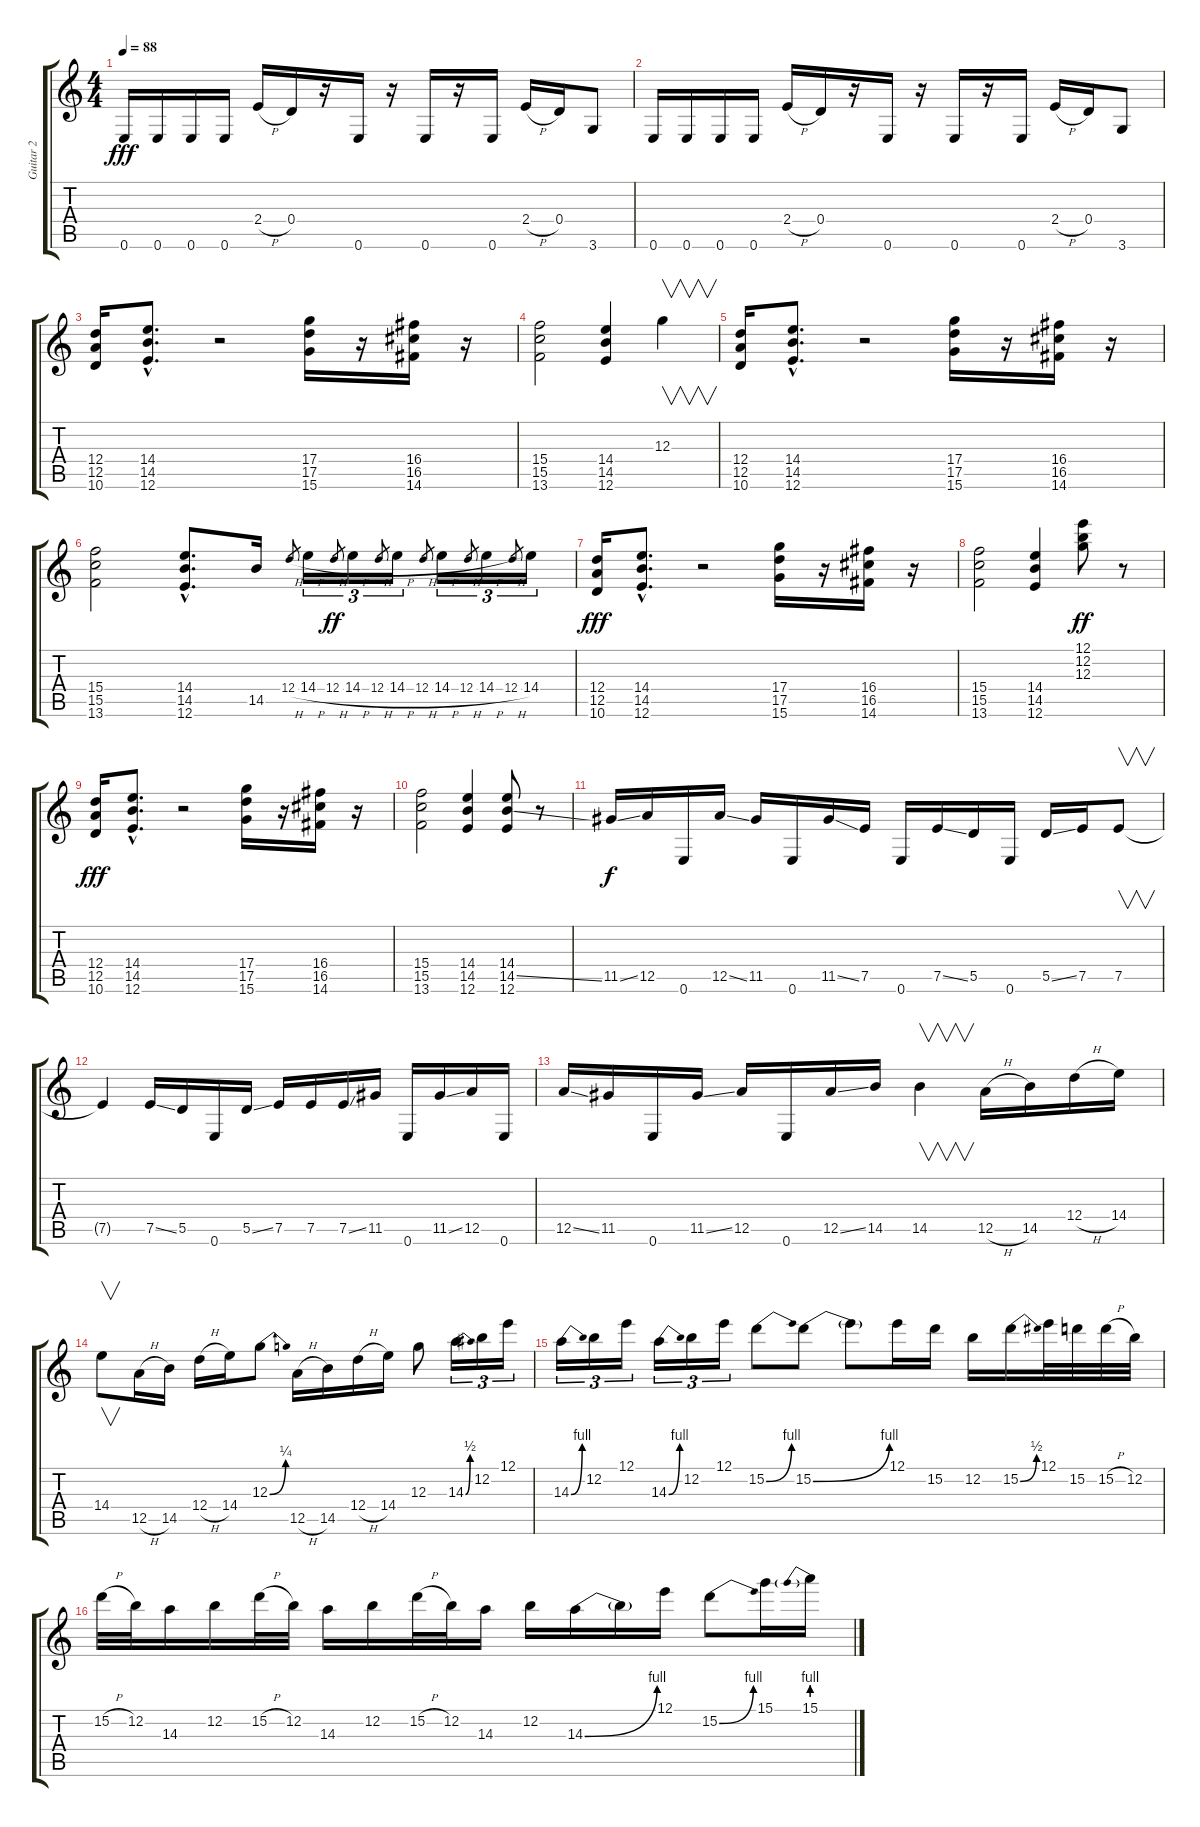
\track ("Guitar 2" "Guitar 2") {instrument overdrivenguitar}
\staff {score tabs}
\tuning (E4 B3 G3 D3 A2 E2) {hide}
\ts (4 4)
\tempo 88
\clef g2
\ks c
0.6.16{dy fff} 0.6.16 0.6.16 0.6.16 2.4{h}.16 0.4.16 r.16 0.6.16 r.16 0.6.16 r.16 0.6.16 2.4{h}.16 0.4.16 3.6.8 |
0.6.16 0.6.16 0.6.16 0.6.16 2.4{h}.16 0.4.16 r.16 0.6.16 r.16 0.6.16 r.16 0.6.16 2.4{h}.16 0.4.16 3.6.8 |
(12.4 12.5 10.6).16 (14.4{hac} 14.5{hac} 12.6{hac}).8{d} r.2 (17.4 17.5 15.6).16 r.16 (16.4 16.5 14.6).16 r.16 |
(15.4 15.5 13.6).2 (14.4 14.5 12.6).4 12.3.4{v} |
(12.4 12.5 10.6).16 (14.4{hac} 14.5{hac} 12.6{hac}).8{d} r.2 (17.4 17.5 15.6).16 r.16 (16.4 16.5 14.6).16 r.16 |
(15.4 15.5 13.6).2 (14.4{hac} 14.5{hac} 12.6{hac}).8{d} 14.5.16 12.4{h}.8{gr} 14.4{h}.16{tu (3 2)} 12.4{h}.8{gr dy ff} 14.4{h}.16{tu (3 2)} 12.4{h}.8{gr} 14.4{h}.16{tu (3 2)} 12.4{h}.8{gr} 14.4{h}.16{tu (3 2)} 12.4{h}.8{gr} 14.4{h}.16{tu (3 2)} 12.4{h}.8{gr} 14.4.16{tu (3 2)} |
(12.4 12.5 10.6).16{dy fff} (14.4{hac} 14.5{hac} 12.6{hac}).8{d} r.2 (17.4 17.5 15.6).16 r.16 (16.4 16.5 14.6).16 r.16 |
(15.4 15.5 13.6).2 (14.4 14.5 12.6).4 (12.1 12.2 12.3).8{dy ff} r.8 |
(12.4 12.5 10.6).16{dy fff} (14.4{hac} 14.5{hac} 12.6{hac}).8{d} r.2 (17.4 17.5 15.6).16 r.16 (16.4 16.5 14.6).16 r.16 |
(15.4 15.5 13.6).2 (14.4 14.5 12.6).4 (14.4 14.5{ss} 12.6).8 r.8 |
11.5{ss}.16{dy f} 12.5.16 0.6.16 12.5{ss}.16 11.5.16 0.6.16 11.5{ss}.16 7.5.16 0.6.16 7.5{ss}.16 5.5.16 0.6.16 5.5{ss}.16 7.5.16 7.5.8{v} |
7.5{t}.4 7.5{ss}.16 5.5.16 0.6.16 5.5{ss}.16 7.5.16 7.5.16 7.5{ss}.16 11.5.16 0.6.16 11.5{ss}.16 12.5.16 0.6.16 |
12.5{ss}.16 11.5.16 0.6.16 11.5{ss}.16 12.5.16 0.6.16 12.5{ss}.16 14.5.16 14.5.4{v} 12.5{h}.16 14.5.16 12.4{h}.16 14.4.16 |
14.4.8{v} 12.5{h}.16 14.5.16 12.4{h}.16 14.4.16 12.3{be (bend 0 0 60 1)}.8 12.5{h}.16 14.5.16 12.4{h}.16 14.4.16 12.3.8 14.3{be (bend 0 0 60 2)}.16{tu (3 2)} 12.2.16{tu (3 2)} 12.1.16{tu (3 2)} |
14.3{be (bend 0 0 60 4)}.16{tu (3 2)} 12.2.16{tu (3 2)} 12.1.16{tu (3 2)} 14.3{be (bend 0 0 60 4)}.16{tu (3 2)} 12.2.16{tu (3 2)} 12.1.16{tu (3 2)} 15.2{be (bend 0 0 60 4)}.8 15.2{be (bend 0 0 60 4)}.8 15.2{t}.8 12.1.16 15.2.16 12.2.16 15.2{be (bend 0 0 60 2)}.16 12.1.32 15.2.32 15.2{h}.32 12.2.32 |
15.2{h}.32 12.2.32 14.3.16 12.2.16 15.2{h}.32 12.2.32 14.3.16 12.2.16 15.2{h}.32 12.2.32 14.3.16 12.2.16 14.3{be (bend 0 0 60 4)}.16 14.3{t}.16 12.1.16 15.2{be (bend 0 0 60 4)}.8 15.1.16 15.1{be (prebend 0 4 60 4)}.16
